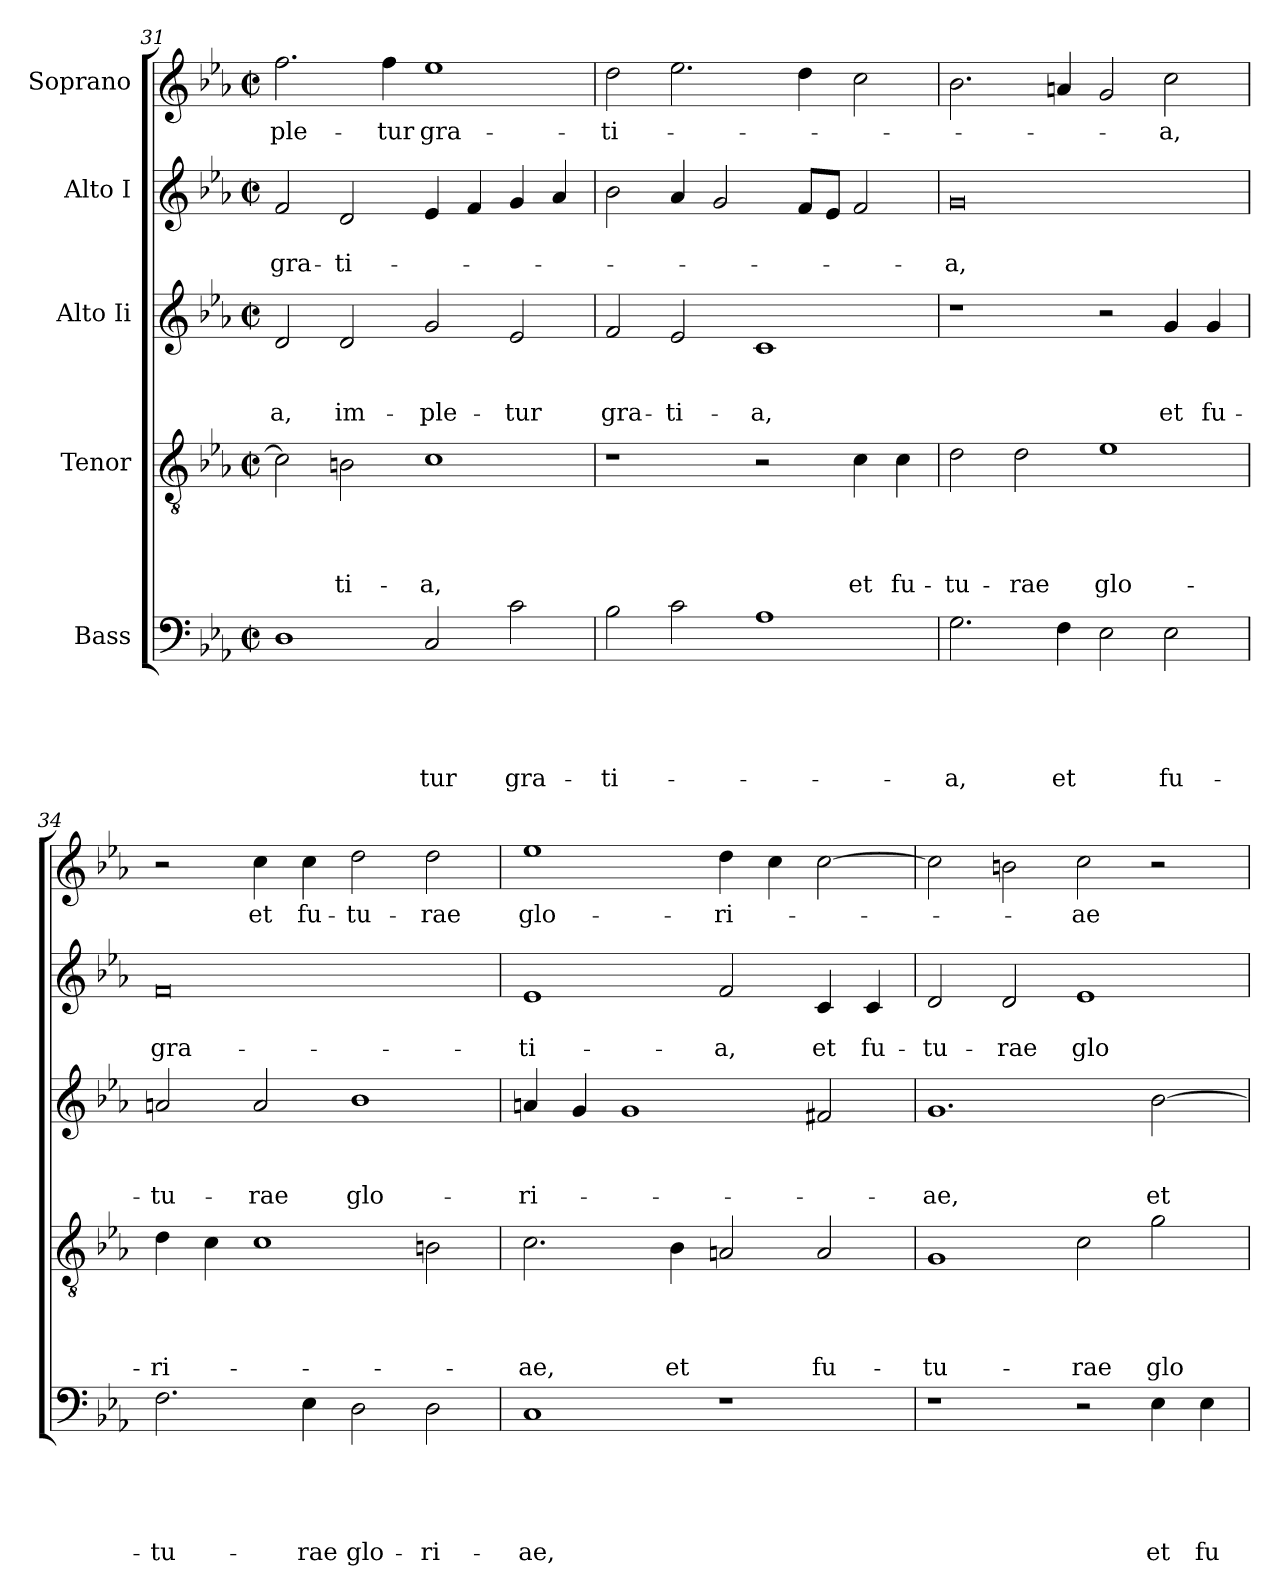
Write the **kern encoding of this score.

**kern	**text	**text	**text	**text	**text	**kern	**text	**text	**text	**text	**kern	**text	**text	**text	**kern	**text	**text	**kern	**text
*part5	*part5	*part5	*part5	*part5	*part5	*part4	*part4	*part4	*part4	*part4	*part3	*part3	*part3	*part3	*part2	*part2	*part2	*part1	*part1
*staff5	*staff5	*staff5	*staff5	*staff5	*staff5	*staff4	*staff4	*staff4	*staff4	*staff4	*staff3	*staff3	*staff3	*staff3	*staff2	*staff2	*staff2	*staff1	*staff1
*I"Bass	*	*	*	*	*	*I"Tenor	*	*	*	*	*I"Alto Ii	*	*	*	*I"Alto I	*	*	*I"Soprano	*
*clefF4	*	*	*	*	*	*clefGv2	*	*	*	*	*clefG2	*	*	*	*clefG2	*	*	*clefG2	*
*k[b-e-a-]	*	*	*	*	*	*k[b-e-a-]	*	*	*	*	*k[b-e-a-]	*	*	*	*k[b-e-a-]	*	*	*k[b-e-a-]	*
*E-:	*	*	*	*	*	*E-:	*	*	*	*	*E-:	*	*	*	*E-:	*	*	*E-:	*
*M2/2	*	*	*	*	*	*M2/2	*	*	*	*	*M2/2	*	*	*	*M2/2	*	*	*M2/2	*
*met(c|)	*	*	*	*	*	*met(c|)	*	*	*	*	*met(c|)	*	*	*	*met(c|)	*	*	*met(c|)	*
=31	=31	=31	=31	=31	=31	=31	=31	=31	=31	=31	=31	=31	=31	=31	=31	=31	=31	=31	=31
!	!	!	!	!	!	!	!	!	!	!	!	!	!	!LO:LY:b	!	!	!LO:LY:b	!	!LO:LY:b
1D	.	.	.	.	.	2c\]	.	.	.	.	2d/	.	.	-a,	2f/	.	gra-	2.ff\	-ple-
!	!	!	!	!	!	!	!	!	!	!LO:LY:b	!	!	!	!LO:LY:b	!	!	!LO:LY:b	!	!
.	.	.	.	.	.	2Bn\	.	.	.	-ti-	2d/	.	.	im-	2d/	.	-ti-	.	.
!	!	!	!	!	!	!	!	!	!	!	!	!	!	!	!	!	!	!	!LO:LY:b
.	.	.	.	.	.	.	.	.	.	.	.	.	.	.	.	.	.	4ff\	-tur
!	!	!	!	!	!LO:LY:b	!	!	!	!	!LO:LY:b	!	!	!	!LO:LY:b	!	!	!	!	!LO:LY:b
2C/	.	.	.	.	-tur	1c	.	.	.	-a,	2g/	.	.	-ple-	4e-/	.	.	1ee-	gra-
.	.	.	.	.	.	.	.	.	.	.	.	.	.	.	4f/	.	.	.	.
!	!	!	!	!	!LO:LY:b	!	!	!	!	!	!	!	!	!LO:LY:b	!	!	!	!	!
2c\	.	.	.	.	gra-	.	.	.	.	.	2e-/	.	.	-tur	4g/	.	.	.	.
.	.	.	.	.	.	.	.	.	.	.	.	.	.	.	4a-/	.	.	.	.
=32	=32	=32	=32	=32	=32	=32	=32	=32	=32	=32	=32	=32	=32	=32	=32	=32	=32	=32	=32
!	!	!	!	!	!LO:LY:b	!	!	!	!	!	!	!	!	!LO:LY:b	!	!	!	!	!LO:LY:b
2B-\	.	.	.	.	-ti-	1r	.	.	.	.	2f/	.	.	gra-	2b-\	.	.	2dd\	-ti-
!	!	!	!	!	!	!	!	!	!	!	!	!	!	!LO:LY:b	!	!	!	!	!
2c\	.	.	.	.	.	.	.	.	.	.	2e-/	.	.	-ti-	4a-/	.	.	2.ee-\	.
.	.	.	.	.	.	.	.	.	.	.	.	.	.	.	2g/	.	.	.	.
!	!	!	!	!	!	!	!	!	!	!	!	!	!	!LO:LY:b	!	!	!	!	!
1A-	.	.	.	.	.	2r	.	.	.	.	1c	.	.	-a,	.	.	.	.	.
.	.	.	.	.	.	.	.	.	.	.	.	.	.	.	8f/L	.	.	4dd\	.
.	.	.	.	.	.	.	.	.	.	.	.	.	.	.	8e-/J	.	.	.	.
!	!	!	!	!	!	!	!	!	!	!LO:LY:b	!	!	!	!	!	!	!	!	!
.	.	.	.	.	.	4c\	.	.	.	et	.	.	.	.	2f/	.	.	2cc\	.
!	!	!	!	!	!	!	!	!	!	!LO:LY:b	!	!	!	!	!	!	!	!	!
.	.	.	.	.	.	4c\	.	.	.	fu-	.	.	.	.	.	.	.	.	.
!!LO:PB:g=z
=33	=33	=33	=33	=33	=33	=33	=33	=33	=33	=33	=33	=33	=33	=33	=33	=33	=33	=33	=33
!	!	!	!	!	!LO:LY:b	!	!	!	!	!LO:LY:b	!	!	!	!	!	!	!LO:LY:b	!	!
2.G\	.	.	.	.	-a,	2d\	.	.	.	-tu-	1r	.	.	.	0g	.	-a,	2.b-\	.
!	!	!	!	!	!	!	!	!	!	!LO:LY:b	!	!	!	!	!	!	!	!	!
.	.	.	.	.	.	2d\	.	.	.	-rae	.	.	.	.	.	.	.	.	.
!	!	!	!	!	!LO:LY:b	!	!	!	!	!	!	!	!	!	!	!	!	!	!
4F\	.	.	.	.	et	.	.	.	.	.	.	.	.	.	.	.	.	4an/	.
!	!	!	!	!	!	!	!	!	!	!LO:LY:b	!	!	!	!	!	!	!	!	!
2E-\	.	.	.	.	.	1e-	.	.	.	glo-	2r	.	.	.	.	.	.	2g/	.
!	!	!	!	!	!LO:LY:b	!	!	!	!	!	!	!	!	!LO:LY:b	!	!	!	!	!LO:LY:b
2E-\	.	.	.	.	fu-	.	.	.	.	.	4g/	.	.	et	.	.	.	2cc\	-a,
!	!	!	!	!	!	!	!	!	!	!	!	!	!	!LO:LY:b	!	!	!	!	!
.	.	.	.	.	.	.	.	.	.	.	4g/	.	.	fu-	.	.	.	.	.
=34	=34	=34	=34	=34	=34	=34	=34	=34	=34	=34	=34	=34	=34	=34	=34	=34	=34	=34	=34
!	!	!	!	!	!LO:LY:b	!	!	!	!	!LO:LY:b	!	!	!	!LO:LY:b	!	!	!LO:LY:b	!	!
2.F\	.	.	.	.	-tu-	4d\	.	.	.	-ri-	2an/	.	.	-tu-	0f	.	gra-	2r	.
.	.	.	.	.	.	4c\	.	.	.	.	.	.	.	.	.	.	.	.	.
!	!	!	!	!	!	!	!	!	!	!	!	!	!	!LO:LY:b	!	!	!	!	!LO:LY:b
.	.	.	.	.	.	1c	.	.	.	.	2a/	.	.	-rae	.	.	.	4cc\	et
!	!	!	!	!	!LO:LY:b	!	!	!	!	!	!	!	!	!	!	!	!	!	!LO:LY:b
4E-\	.	.	.	.	-rae	.	.	.	.	.	.	.	.	.	.	.	.	4cc\	fu-
!	!	!	!	!	!LO:LY:b	!	!	!	!	!	!	!	!	!LO:LY:b	!	!	!	!	!LO:LY:b:rj
2D\	.	.	.	.	glo-	.	.	.	.	.	1b-	.	.	glo-	.	.	.	2dd\	-tu-
!	!	!	!	!	!LO:LY:b	!	!	!	!	!	!	!	!	!	!	!	!	!	!LO:LY:b
2D\	.	.	.	.	-ri-	2Bn\	.	.	.	.	.	.	.	.	.	.	.	2dd\	-rae
=35	=35	=35	=35	=35	=35	=35	=35	=35	=35	=35	=35	=35	=35	=35	=35	=35	=35	=35	=35
!	!	!	!	!	!LO:LY:b	!	!	!	!	!LO:LY:b	!	!	!	!LO:LY:b:rj	!	!	!LO:LY:b	!	!LO:LY:b
1C	.	.	.	.	-ae,	2.c\	.	.	.	-ae,	4an/	.	.	-ri-	1e-	.	-ti-	1ee-	glo-
.	.	.	.	.	.	.	.	.	.	.	4g/	.	.	.	.	.	.	.	.
.	.	.	.	.	.	.	.	.	.	.	1g	.	.	.	.	.	.	.	.
!	!	!	!	!	!	!	!	!	!	!LO:LY:b:rj	!	!	!	!	!	!	!	!	!
.	.	.	.	.	.	4B-\	.	.	.	et	.	.	.	.	.	.	.	.	.
!	!	!	!	!	!	!	!	!	!	!	!	!	!	!	!	!	!LO:LY:b	!	!LO:LY:b:rj
1r	.	.	.	.	.	2An/	.	.	.	.	.	.	.	.	2f/	.	-a,	4dd\	-ri-
.	.	.	.	.	.	.	.	.	.	.	.	.	.	.	.	.	.	4cc\	.
!	!	!	!	!	!	!	!	!	!	!LO:LY:b	!	!	!	!	!	!	!LO:LY:b	!	!
.	.	.	.	.	.	2A/	.	.	.	fu-	2f#X/	.	.	.	4c/	.	et	[>2cc\	.
!	!	!	!	!	!	!	!	!	!	!	!	!	!	!	!	!	!LO:LY:b	!	!
.	.	.	.	.	.	.	.	.	.	.	.	.	.	.	4c/	.	fu-	.	.
=36	=36	=36	=36	=36	=36	=36	=36	=36	=36	=36	=36	=36	=36	=36	=36	=36	=36	=36	=36
!	!	!	!	!	!	!	!	!	!	!LO:LY:b	!	!	!	!LO:LY:b	!	!	!LO:LY:b	!	!
1r	.	.	.	.	.	1G	.	.	.	-tu-	1.g	.	.	-ae,	2d/	.	-tu-	2cc\]	.
!	!	!	!	!	!	!	!	!	!	!	!	!	!	!	!	!	!LO:LY:b	!	!
.	.	.	.	.	.	.	.	.	.	.	.	.	.	.	2d/	.	-rae	2bn\	.
!	!	!	!	!	!	!	!	!	!	!LO:LY:b	!	!	!	!	!	!	!LO:LY:b	!	!LO:LY:b
2r	.	.	.	.	.	2c\	.	.	.	-rae	.	.	.	.	1e-	.	glo-	2cc\	-ae
!	!	!	!	!	!LO:LY:b	!	!	!	!	!LO:LY:b	!	!	!	!LO:LY:b	!	!	!	!	!
4E-\	.	.	.	.	et	2g\	.	.	.	glo-	[<2b-\	.	.	et	.	.	.	2r	.
!	!	!	!	!	!LO:LY:b	!	!	!	!	!	!	!	!	!	!	!	!	!	!
4E-\	.	.	.	.	fu-	.	.	.	.	.	.	.	.	.	.	.	.	.	.
=	=	=	=	=	=	=	=	=	=	=	=	=	=	=	=	=	=	=	=
*-	*-	*-	*-	*-	*-	*-	*-	*-	*-	*-	*-	*-	*-	*-	*-	*-	*-	*-	*-
